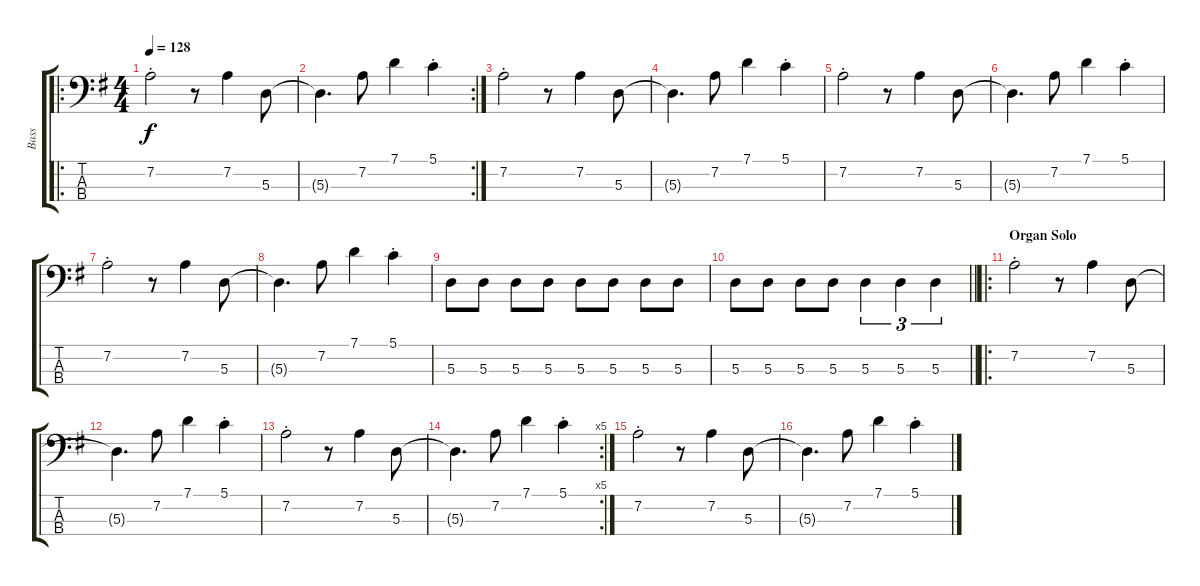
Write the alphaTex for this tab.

\track ("Bass" "Bass") {instrument electricbassfinger}
\staff {score tabs}
\tuning (G2 D2 A1 E1) {hide}
\ro
\ts (4 4)
\tempo 128
\clef f4
\ks g
7.2{st}.2{dy f} r.8 7.2.4 5.3.8 |
\rc 2
5.3{t}.4{d} 7.2.8 7.1.4 5.1{st}.4 |
7.2{st}.2 r.8 7.2.4 5.3.8 |
5.3{t}.4{d} 7.2.8 7.1.4 5.1{st}.4 |
7.2{st}.2 r.8 7.2.4 5.3.8 |
5.3{t}.4{d} 7.2.8 7.1.4 5.1{st}.4 |
7.2{st}.2 r.8 7.2.4 5.3.8 |
5.3{t}.4{d} 7.2.8 7.1.4 5.1{st}.4 |
5.3.8 5.3.8 5.3.8 5.3.8 5.3.8 5.3.8 5.3.8 5.3.8 |
\barLineRight lightlight
5.3.8 5.3.8 5.3.8 5.3.8 5.3.4{tu (3 2)} 5.3.4{tu (3 2)} 5.3.4{tu (3 2)} |
\ro
\section ("" "Organ Solo")
7.2{st}.2 r.8 7.2.4 5.3.8 |
5.3{t}.4{d} 7.2.8 7.1.4 5.1{st}.4 |
7.2{st}.2 r.8 7.2.4 5.3.8 |
\rc 5
5.3{t}.4{d} 7.2.8 7.1.4 5.1{st}.4 |
7.2{st}.2 r.8 7.2.4 5.3.8 |
5.3{t}.4{d} 7.2.8 7.1.4 5.1{st}.4
